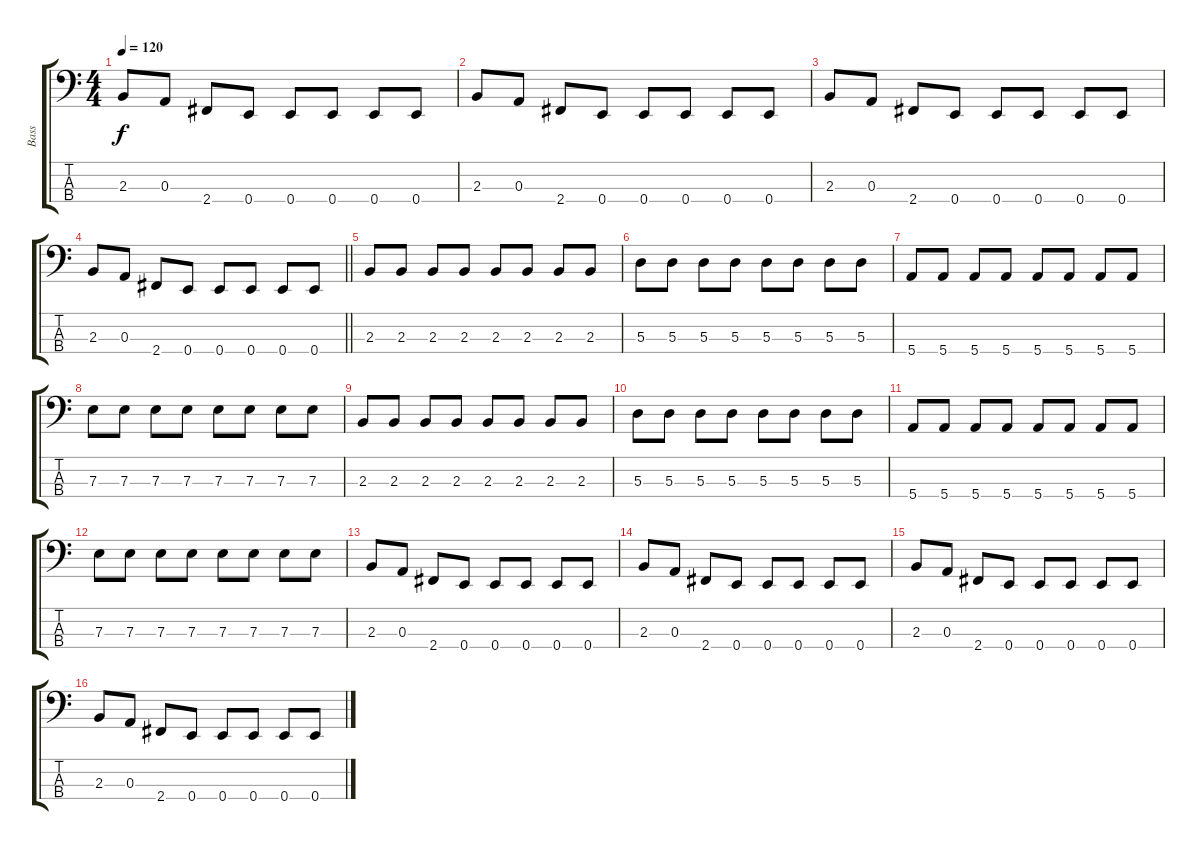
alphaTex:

\track ("Bass" "Bass") {instrument electricbassfinger}
\staff {score tabs}
\tuning (G2 D2 A1 E1) {hide}
\ts (4 4)
\tempo 120
\clef f4
\ks c
2.3.8{dy f} 0.3.8 2.4.8 0.4.8 0.4.8 0.4.8 0.4.8 0.4.8 |
2.3.8 0.3.8 2.4.8 0.4.8 0.4.8 0.4.8 0.4.8 0.4.8 |
2.3.8 0.3.8 2.4.8 0.4.8 0.4.8 0.4.8 0.4.8 0.4.8 |
\barLineRight lightlight
2.3.8 0.3.8 2.4.8 0.4.8 0.4.8 0.4.8 0.4.8 0.4.8 |
2.3.8 2.3.8 2.3.8 2.3.8 2.3.8 2.3.8 2.3.8 2.3.8 |
5.3.8 5.3.8 5.3.8 5.3.8 5.3.8 5.3.8 5.3.8 5.3.8 |
5.4.8 5.4.8 5.4.8 5.4.8 5.4.8 5.4.8 5.4.8 5.4.8 |
7.3.8 7.3.8 7.3.8 7.3.8 7.3.8 7.3.8 7.3.8 7.3.8 |
2.3.8 2.3.8 2.3.8 2.3.8 2.3.8 2.3.8 2.3.8 2.3.8 |
5.3.8 5.3.8 5.3.8 5.3.8 5.3.8 5.3.8 5.3.8 5.3.8 |
5.4.8 5.4.8 5.4.8 5.4.8 5.4.8 5.4.8 5.4.8 5.4.8 |
7.3.8 7.3.8 7.3.8 7.3.8 7.3.8 7.3.8 7.3.8 7.3.8 |
2.3.8 0.3.8 2.4.8 0.4.8 0.4.8 0.4.8 0.4.8 0.4.8 |
2.3.8 0.3.8 2.4.8 0.4.8 0.4.8 0.4.8 0.4.8 0.4.8 |
2.3.8 0.3.8 2.4.8 0.4.8 0.4.8 0.4.8 0.4.8 0.4.8 |
2.3.8 0.3.8 2.4.8 0.4.8 0.4.8 0.4.8 0.4.8 0.4.8
